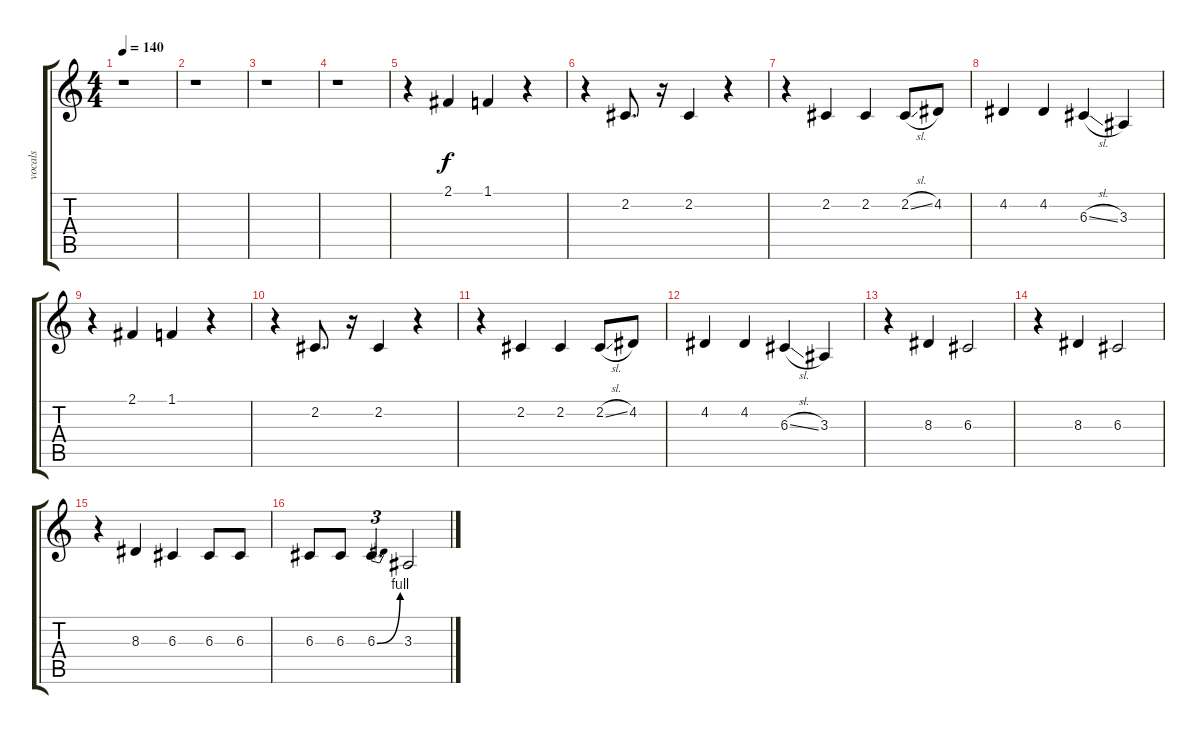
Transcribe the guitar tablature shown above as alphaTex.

\track ("vocals" "vocals") {instrument flute}
\staff {score tabs}
\tuning (E4 B3 G3 D3 A2 D2) {hide}
\ts (4 4)
\tempo 140
\clef g2
\ks c
r.1{dy f instrument flute} |
r.1 |
r.1 |
r.1 |
r.4 2.1.4 1.1.4 r.4 |
r.4 2.2.8{d} r.16 2.2.4 r.4 |
r.4 2.2.4 2.2.4 2.2{sl}.8 4.2.8 |
4.2.4 4.2.4 6.3{sl}.4 3.3.4 |
r.4 2.1.4 1.1.4 r.4 |
r.4 2.2.8{d} r.16 2.2.4 r.4 |
r.4 2.2.4 2.2.4 2.2{sl}.8 4.2.8 |
4.2.4 4.2.4 6.3{sl}.4 3.3.4 |
r.4 8.3.4 6.3.2 |
r.4 8.3.4 6.3.2 |
r.4 8.3.4 6.3.4 6.3.8 6.3.8 |
6.3.8 6.3.8 6.3{be (bend 0 0 60 4)}.4{d tu (3 2)} 3.3.2
